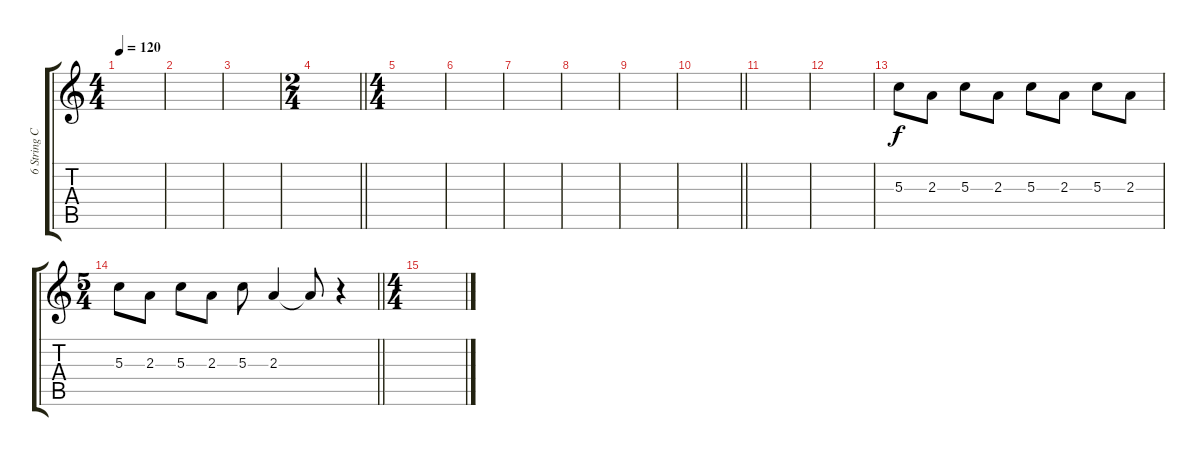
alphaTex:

\track ("6 String Clean" "6 String C") {instrument electricguitarclean}
\staff {score tabs}
\tuning (E4 B3 G3 D3 A2 D2) {hide}
\ts (4 4)
\tempo 120
\clef g2
\ks c
|
|
|
\ts (2 4)
\barLineRight lightlight
|
\ts (4 4)
|
|
|
|
|
\barLineRight lightlight
|
\section ("" "")
|
|
5.3.8 2.3.8 5.3.8 2.3.8 5.3.8 2.3.8 5.3.8 2.3.8 |
\ts (5 4)
\barLineRight lightlight
5.3.8 2.3.8 5.3.8 2.3.8 5.3.8 2.3.4 2.3{t}.8 r.4 |
\ts (4 4)
